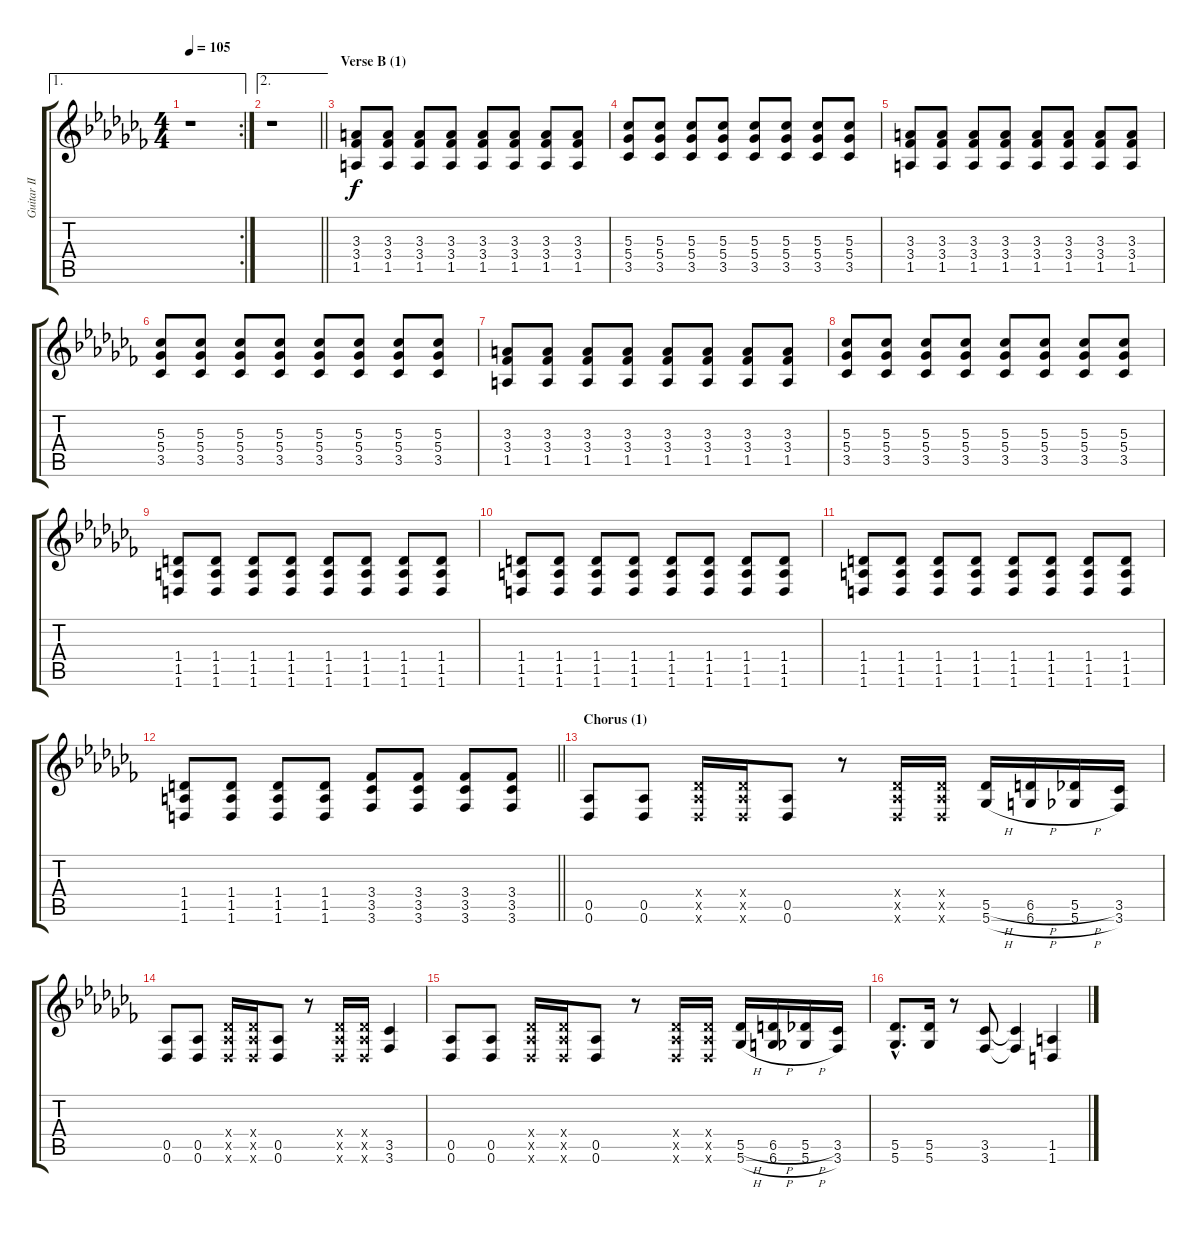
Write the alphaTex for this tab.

\track ("Guitar II" "Guitar II") {instrument distortionguitar}
\staff {score tabs}
\tuning (Eb4 Bb3 Gb3 Db3 Ab2 Db2) {hide}
\ae 1
\rc 2
\ts (4 4)
\tempo 105
\clef g2
\ks abminor
r.1{dy f} |
\ae 2
\barLineRight lightlight
r.1 |
\section ("" "Verse B (1)")
(3.3 3.4 1.5).8 (3.3 3.4 1.5).8 (3.3 3.4 1.5).8 (3.3 3.4 1.5).8 (3.3 3.4 1.5).8 (3.3 3.4 1.5).8 (3.3 3.4 1.5).8 (3.3 3.4 1.5).8 |
(5.3 5.4 3.5).8 (5.3 5.4 3.5).8 (5.3 5.4 3.5).8 (5.3 5.4 3.5).8 (5.3 5.4 3.5).8 (5.3 5.4 3.5).8 (5.3 5.4 3.5).8 (5.3 5.4 3.5).8 |
(3.3 3.4 1.5).8 (3.3 3.4 1.5).8 (3.3 3.4 1.5).8 (3.3 3.4 1.5).8 (3.3 3.4 1.5).8 (3.3 3.4 1.5).8 (3.3 3.4 1.5).8 (3.3 3.4 1.5).8 |
(5.3 5.4 3.5).8 (5.3 5.4 3.5).8 (5.3 5.4 3.5).8 (5.3 5.4 3.5).8 (5.3 5.4 3.5).8 (5.3 5.4 3.5).8 (5.3 5.4 3.5).8 (5.3 5.4 3.5).8 |
(3.3 3.4 1.5).8 (3.3 3.4 1.5).8 (3.3 3.4 1.5).8 (3.3 3.4 1.5).8 (3.3 3.4 1.5).8 (3.3 3.4 1.5).8 (3.3 3.4 1.5).8 (3.3 3.4 1.5).8 |
(5.3 5.4 3.5).8 (5.3 5.4 3.5).8 (5.3 5.4 3.5).8 (5.3 5.4 3.5).8 (5.3 5.4 3.5).8 (5.3 5.4 3.5).8 (5.3 5.4 3.5).8 (5.3 5.4 3.5).8 |
(1.4 1.5 1.6).8 (1.4 1.5 1.6).8 (1.4 1.5 1.6).8 (1.4 1.5 1.6).8 (1.4 1.5 1.6).8 (1.4 1.5 1.6).8 (1.4 1.5 1.6).8 (1.4 1.5 1.6).8 |
(1.4 1.5 1.6).8 (1.4 1.5 1.6).8 (1.4 1.5 1.6).8 (1.4 1.5 1.6).8 (1.4 1.5 1.6).8 (1.4 1.5 1.6).8 (1.4 1.5 1.6).8 (1.4 1.5 1.6).8 |
(1.4 1.5 1.6).8 (1.4 1.5 1.6).8 (1.4 1.5 1.6).8 (1.4 1.5 1.6).8 (1.4 1.5 1.6).8 (1.4 1.5 1.6).8 (1.4 1.5 1.6).8 (1.4 1.5 1.6).8 |
\barLineRight lightlight
(1.4 1.5 1.6).8 (1.4 1.5 1.6).8 (1.4 1.5 1.6).8 (1.4 1.5 1.6).8 (3.4 3.5 3.6).8 (3.4 3.5 3.6).8 (3.4 3.5 3.6).8 (3.4 3.5 3.6).8 |
\section ("" "Chorus (1)")
(0.5 0.6).8 (0.5 0.6).8 (0.4{x} 0.5{x} 0.6{x}).16 (0.4{x} 0.5{x} 0.6{x}).16 (0.5 0.6).8 r.8 (0.4{x} 0.5{x} 0.6{x}).16 (0.4{x} 0.5{x} 0.6{x}).16 (5.5{h} 5.6{h}).16 (6.5{h} 6.6{h}).16 (5.5{h} 5.6{h}).16 (3.5 3.6).16 |
(0.5 0.6).8 (0.5 0.6).8 (0.4{x} 0.5{x} 0.6{x}).16 (0.4{x} 0.5{x} 0.6{x}).16 (0.5 0.6).8 r.8 (0.4{x} 0.5{x} 0.6{x}).16 (0.4{x} 0.5{x} 0.6{x}).16 (3.5 3.6).4 |
(0.5 0.6).8 (0.5 0.6).8 (0.4{x} 0.5{x} 0.6{x}).16 (0.4{x} 0.5{x} 0.6{x}).16 (0.5 0.6).8 r.8 (0.4{x} 0.5{x} 0.6{x}).16 (0.4{x} 0.5{x} 0.6{x}).16 (5.5{h} 5.6{h}).16 (6.5{h} 6.6{h}).16 (5.5{h} 5.6{h}).16 (3.5 3.6).16 |
(5.5{hac} 5.6{hac}).8{d} (5.5 5.6).16 r.8 (3.5 3.6).8 (3.5{t} 3.6{t}).4 (1.5 1.6).4
